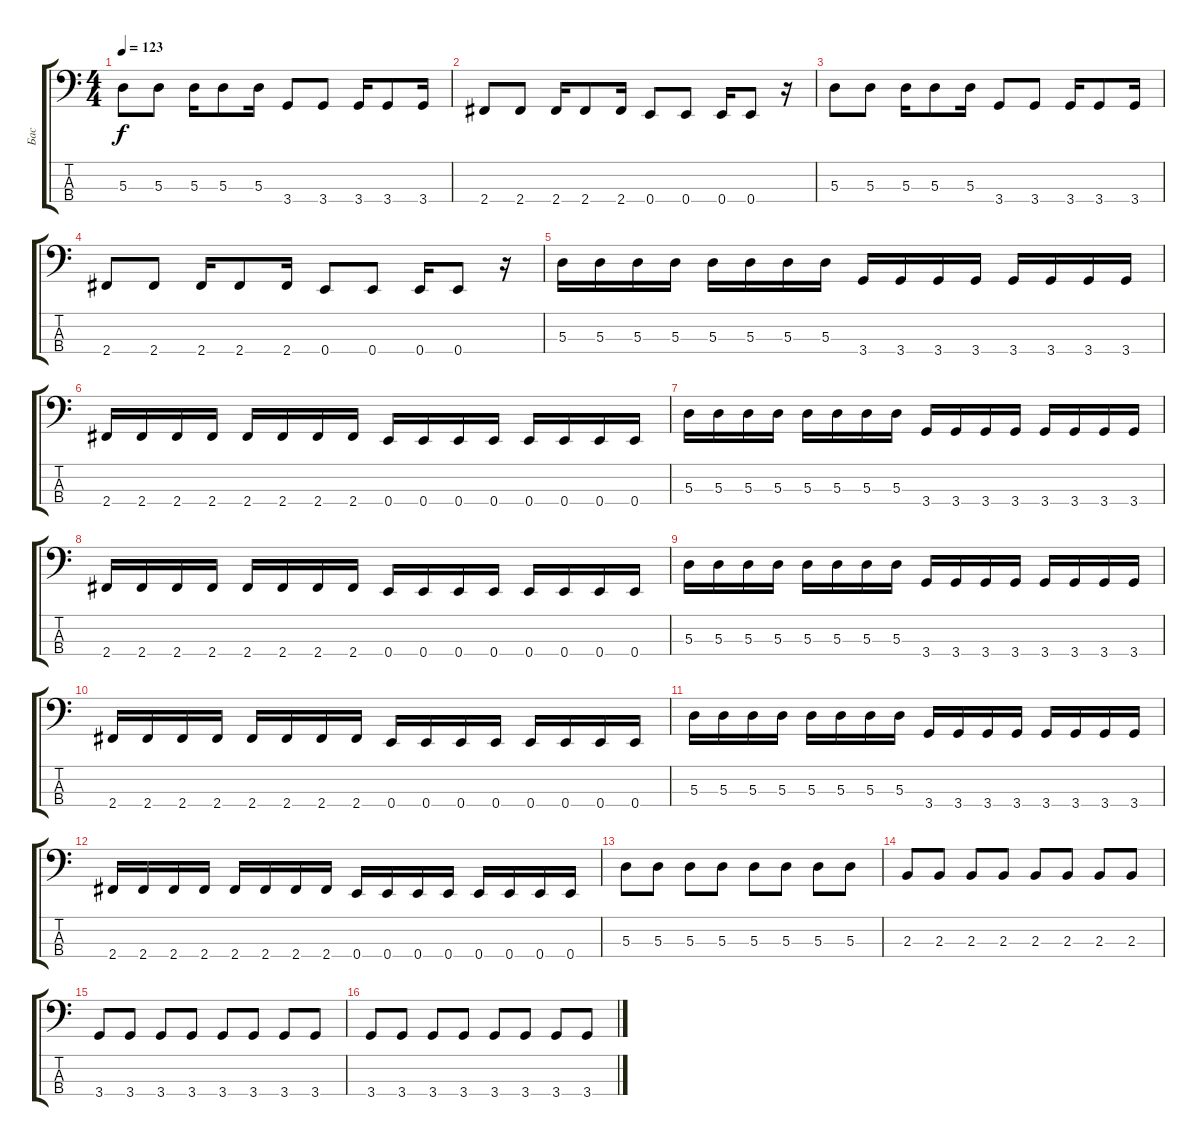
\track ("Бас" "Бас") {instrument electricbassfinger}
\staff {score tabs}
\tuning (G2 D2 A1 E1) {hide}
\ts (4 4)
\tempo 123
\clef f4
\ks c
5.3.8{dy f} 5.3.8 5.3.16 5.3.8 5.3.16 3.4.8 3.4.8 3.4.16 3.4.8 3.4.16 |
2.4.8 2.4.8 2.4.16 2.4.8 2.4.16 0.4.8 0.4.8 0.4.16 0.4.8 r.16 |
5.3.8 5.3.8 5.3.16 5.3.8 5.3.16 3.4.8 3.4.8 3.4.16 3.4.8 3.4.16 |
2.4.8 2.4.8 2.4.16 2.4.8 2.4.16 0.4.8 0.4.8 0.4.16 0.4.8 r.16 |
5.3.16 5.3.16 5.3.16 5.3.16 5.3.16 5.3.16 5.3.16 5.3.16 3.4.16 3.4.16 3.4.16 3.4.16 3.4.16 3.4.16 3.4.16 3.4.16 |
2.4.16 2.4.16 2.4.16 2.4.16 2.4.16 2.4.16 2.4.16 2.4.16 0.4.16 0.4.16 0.4.16 0.4.16 0.4.16 0.4.16 0.4.16 0.4.16 |
5.3.16 5.3.16 5.3.16 5.3.16 5.3.16 5.3.16 5.3.16 5.3.16 3.4.16 3.4.16 3.4.16 3.4.16 3.4.16 3.4.16 3.4.16 3.4.16 |
2.4.16 2.4.16 2.4.16 2.4.16 2.4.16 2.4.16 2.4.16 2.4.16 0.4.16 0.4.16 0.4.16 0.4.16 0.4.16 0.4.16 0.4.16 0.4.16 |
5.3.16 5.3.16 5.3.16 5.3.16 5.3.16 5.3.16 5.3.16 5.3.16 3.4.16 3.4.16 3.4.16 3.4.16 3.4.16 3.4.16 3.4.16 3.4.16 |
2.4.16 2.4.16 2.4.16 2.4.16 2.4.16 2.4.16 2.4.16 2.4.16 0.4.16 0.4.16 0.4.16 0.4.16 0.4.16 0.4.16 0.4.16 0.4.16 |
5.3.16 5.3.16 5.3.16 5.3.16 5.3.16 5.3.16 5.3.16 5.3.16 3.4.16 3.4.16 3.4.16 3.4.16 3.4.16 3.4.16 3.4.16 3.4.16 |
2.4.16 2.4.16 2.4.16 2.4.16 2.4.16 2.4.16 2.4.16 2.4.16 0.4.16 0.4.16 0.4.16 0.4.16 0.4.16 0.4.16 0.4.16 0.4.16 |
5.3.8 5.3.8 5.3.8 5.3.8 5.3.8 5.3.8 5.3.8 5.3.8 |
2.3.8 2.3.8 2.3.8 2.3.8 2.3.8 2.3.8 2.3.8 2.3.8 |
3.4.8 3.4.8 3.4.8 3.4.8 3.4.8 3.4.8 3.4.8 3.4.8 |
3.4.8 3.4.8 3.4.8 3.4.8 3.4.8 3.4.8 3.4.8 3.4.8
